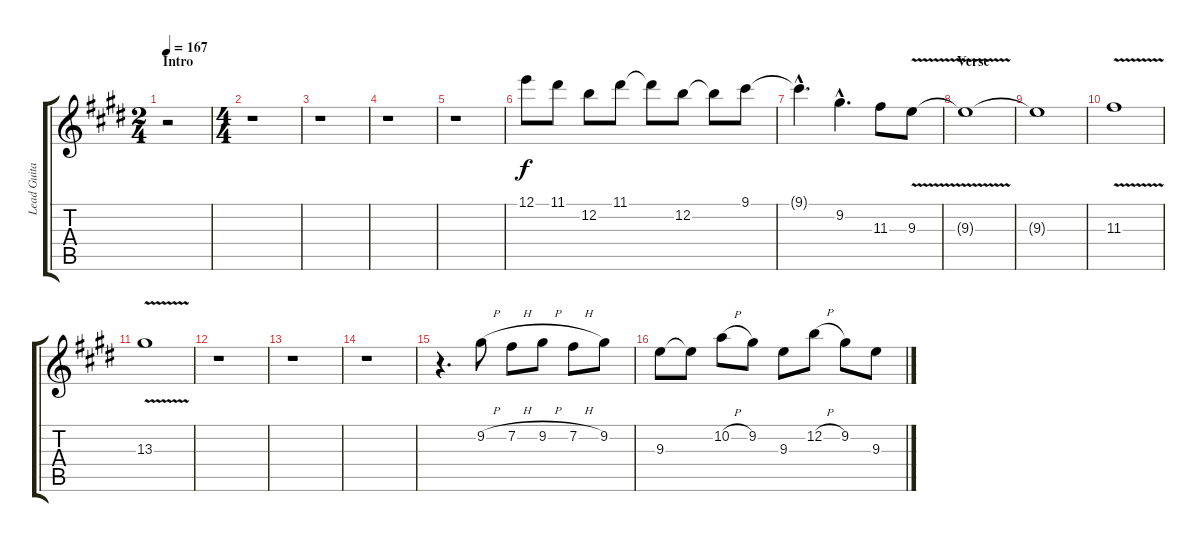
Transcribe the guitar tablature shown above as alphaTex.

\track ("Lead Guitar" "Lead Guita") {instrument distortionguitar}
\staff {score tabs}
\tuning (E4 B3 G3 D3 A2 E2) {hide}
\ts (2 4)
\section ("" "Intro")
\tempo 167
\clef g2
\ks e
r.2{dy f instrument distortionguitar} |
\ts (4 4)
r.1 |
r.1 |
r.1 |
r.1 |
12.1.8 11.1.8 12.2.8 11.1.8 11.1{t}.8 12.2.8 12.2{t}.8 9.1.8 |
9.1{hac t}.4{d} 9.2{hac}.4{d} 11.3.8 9.3{v}.8 |
\section ("" "Verse")
9.3{t}.1 |
9.3{t}.1 |
11.3{v}.1 |
13.3{v}.1 |
r.1 |
r.1 |
r.1 |
r.4{d} 9.2{h}.8 7.2{h}.8 9.2{h}.8 7.2{h}.8 9.2.8 |
9.3.8 9.3{t}.8 10.2{h}.8 9.2.8 9.3.8 12.2{h}.8 9.2.8 9.3.8
